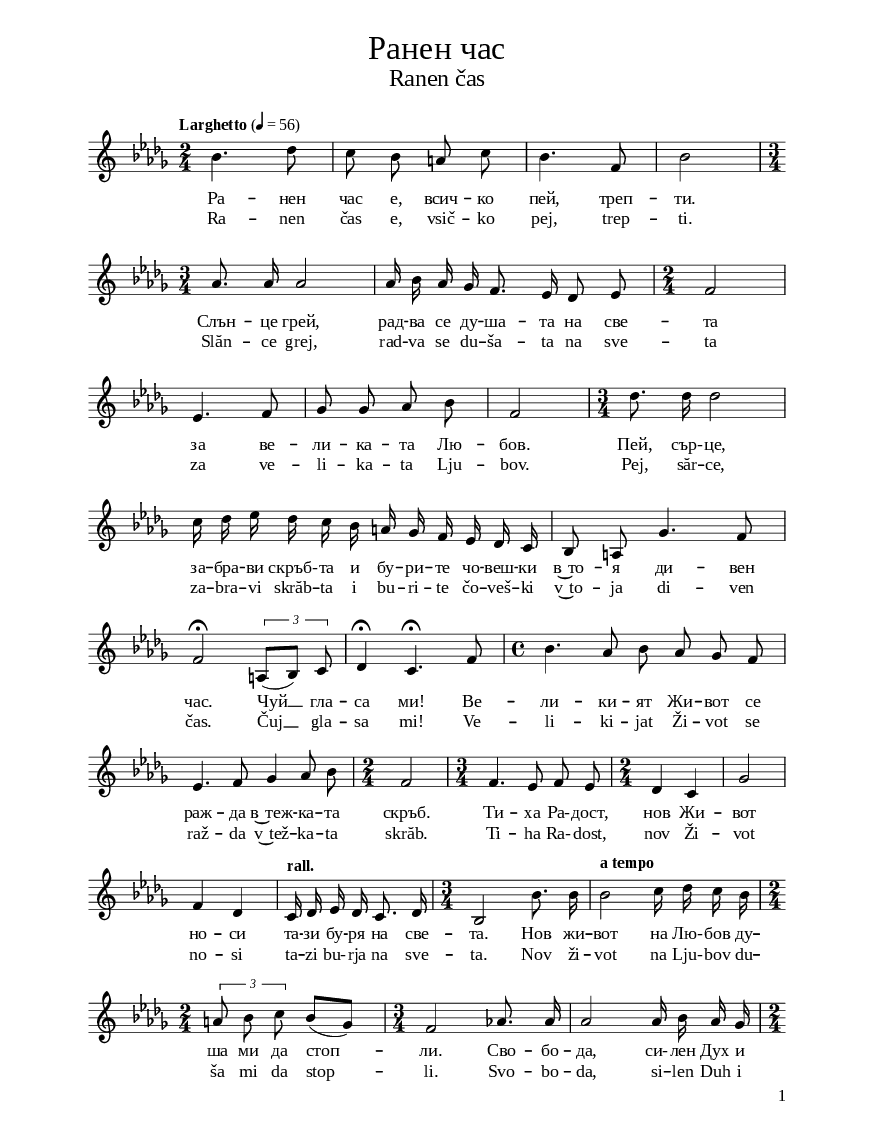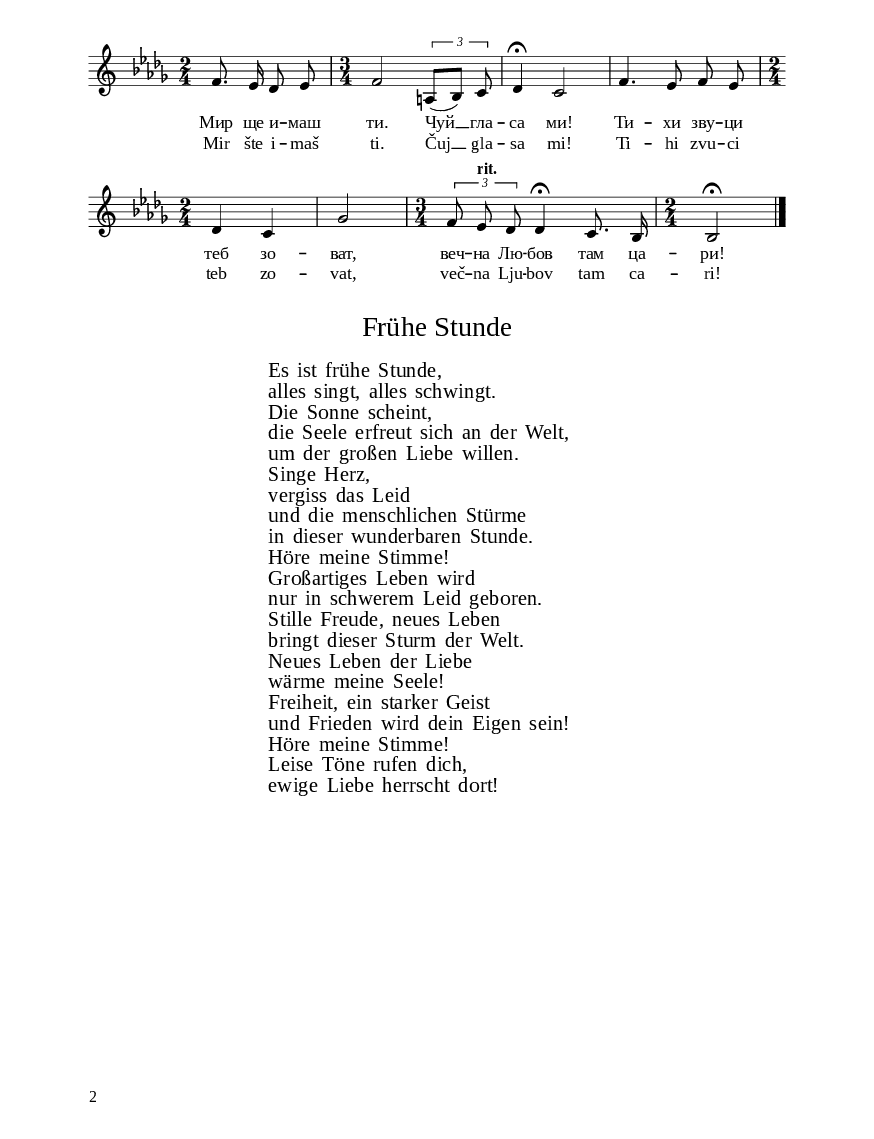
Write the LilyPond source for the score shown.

\version "2.24.1"

\include "include/globals.ily"

\bookpart {
  \label #'ref121
  \tocItem \markup "Ранен час – Ranen čas"
  \include "include/bookpart-paper.ily"
  \score {
    \include "include/score-layout.ily"


    \new Voice \relative c' {
      \clef treble
      \key bes \minor
      \time 2/4
      \tempoFunc "Larghetto" 4 "56"
      \autoBeamOff

      bes'4.  des8 | % 2
      c8  bes8  a8  c8 | % 3
      bes4.  f8 | % 4
      bes2 \break | % 5
      \time 3/4  | % 5
      as8.  as16  as2 | % 6
      as16  bes16  as16  ges16
      f8.  es16  des8  es8 | % 7
      \time 2/4  | % 7
      f2 \break | % 8
      es4.  f8 | % 9
      ges8  ges8  as8 bes8 |
      \barNumberCheck #10
      f2 | % 11
      \time 3/4  | % 11
      des'8.  des16  des2 \break | % 12
      c16  des16  es16  des16
      c16  bes16  a16  ges16
      f16  es16  des16  c16 | % 13
      bes8  a8  ges'4.  f8 \break | % 14
      f2 ^\fermata
      \tuplet 3/2 {   a,8 ( [  bes8 ) ]  c8 }
      | % 15
      des4 ^\fermata  c4. ^\fermata  f8 | % 16
      \time 4/4  | % 16
      bes4.  as8  bes8  as8
      ges8  f8 \break | % 17
      es4.  f8  ges4  as8  bes8
      | % 18
      \time 2/4  | % 18
      f2 | % 19
      \time 3/4  | % 19
      f4.  es8  f8  es8 |
      \time 2/4  |
      des4  c4  | % 21
      ges'2 \break | % 22
      f4  des4 | % 23
      \tempo "rall." c16  des16  es16
      des16  c8.  des16 | % 24
      \time 3/4 bes2  % 25
      bes'8.  bes16 |
      \tempo "a tempo" bes2 % 26
      c16  des16  c16  bes16 |
      \time 2/4
      \tupletUp \tuplet 3/2 {a8  bes8  c8 }
      bes8 ( [  ges8 ) ] | % 27
      \time 3/4 f2 aes!8.  as16 | % 28
      as2  as16  bes16  as16
      ges16 \break | % 29
      \time 2/4  | % 29
      f8.  es16  des8  es8 |
      \time 3/4  | f2
      \tuplet 3/2 {a,8 ( [  bes8 ) ]  c8 }
      | % 31
      des4 ^\fermata  c2 | % 32
      f4.  es8  f8  es8 \break | % 33
      \time 2/4  | % 33
      des4  c4 | % 34
      ges'2 | % 35
      \time 3/4  | % 35
      \tuplet 3/2 { f8 \tempo "rit.               " es des } des4 \fermata  c8. bes16 | \time 2/4 bes2 \fermata \bar "|." \break
    }

    \addlyrics {
      Ра -- нен час е, всич -- ко пей,
      треп -- ти. Слън -- це грей, рад --
      ва се ду -- ша -- та на све -- та
      за ве -- ли -- ка -- та Лю -- бов.
      Пей, "сър-" -- це, за -- бра -- ви
      "скръб-" -- та и бу -- ри -- те чо --
      веш -- ки в~то -- я ди -- вен час.
      Чуй __  гла -- са ми! Ве -- ли --
      ки -- ят Жи -- вот се раж -- да
      в~теж -- ка -- та скръб. Ти -- ха
      "Ра-" -- дост, нов Жи -- вот но -- си
      та -- зи бу -- ря на све -- та.
      Нов жи -- вот на "Лю-" -- бов ду --
      ша ми да стоп -- ли. Сво -- бо
      -- да, "си-" -- лен Дух и Мир ще и --
      маш ти. Чуй __  гла -- са ми!
      Ти -- хи зву -- ци теб зо -- ват,
      веч -- на Лю -- бов там ца -- ри!}
      \addlyrics {
        Ra -- nen čas e, vsič -- ko pej,
        trep -- ti. Slăn -- ce grej, rad --
        va se du -- ša -- ta na sve -- ta
        za ve -- li -- ka -- ta Lju -- bov.
        Pej, săr -- ce, za -- bra -- vi
        skrăb -- ta i bu -- ri -- te čo --
        veš -- ki v~to -- ja di -- ven čas.
        Čuj __  gla -- sa mi! Ve -- li --
        ki -- jat Ži -- vot se raž -- da
        v~tež -- ka -- ta skrăb. Ti -- ha
        "Ra-" -- dost, nov Ži -- vot no -- si
        ta -- zi "bu-" -- rja na sve -- ta.
        Nov ži -- vot na "Lju-" -- bov du --
        ša mi da stop -- li. Svo -- bo
        -- da, si -- len Duh i Mir šte i --
        maš ti. Čuj __ gla -- sa mi!
        Ti -- hi zvu -- ci teb zo -- vat,
        več -- na Lju -- bov tam ca -- ri!}

        \header {
          title = \titleFunc "Ранен час" "Ranen čas"
        }

        \midi{}

      } % score



      % include foreign translation(s) of the song
      \version "2.24.0"

\markup \fill-line { \fontsize #deTitleFontSize "Frühe Stunde" }
\markup \null
\markup \null
\markup \fontsize #deCoupletFontSize {
  \hspace #16
  \override #`(baseline-skip . ,deCoupletBaselineSkip)

  \column {
   
 \line { " " Es ist frühe Stunde, }

 \line { " " alles singt, alles schwingt.}

 \line { " " Die Sonne scheint,}

 \line { " " die Seele erfreut sich an der Welt, }

 \line { " " um der großen Liebe willen.}

 \line { " " Singe Herz, }

 \line { " " vergiss das Leid}

 \line { " " und die menschlichen Stürme}

 \line { " " in dieser wunderbaren Stunde.}

 \line { " " Höre meine Stimme! }

 \line { " " Großartiges Leben wird }

 \line { " " nur in schwerem Leid geboren. }

 \line { " " Stille Freude, neues Leben}

 \line { " " bringt dieser Sturm der Welt.}

 \line { " " Neues Leben der Liebe}

 \line { " " wärme meine Seele! }

 \line { " " Freiheit, ein starker Geist }

 \line { " " und Frieden wird dein Eigen sein! }

 \line { " " Höre meine Stimme! }

 \line { " " Leise Töne rufen dich,}

 \line { " " ewige Liebe herrscht dort!}


  }
}


    } % bookpart
